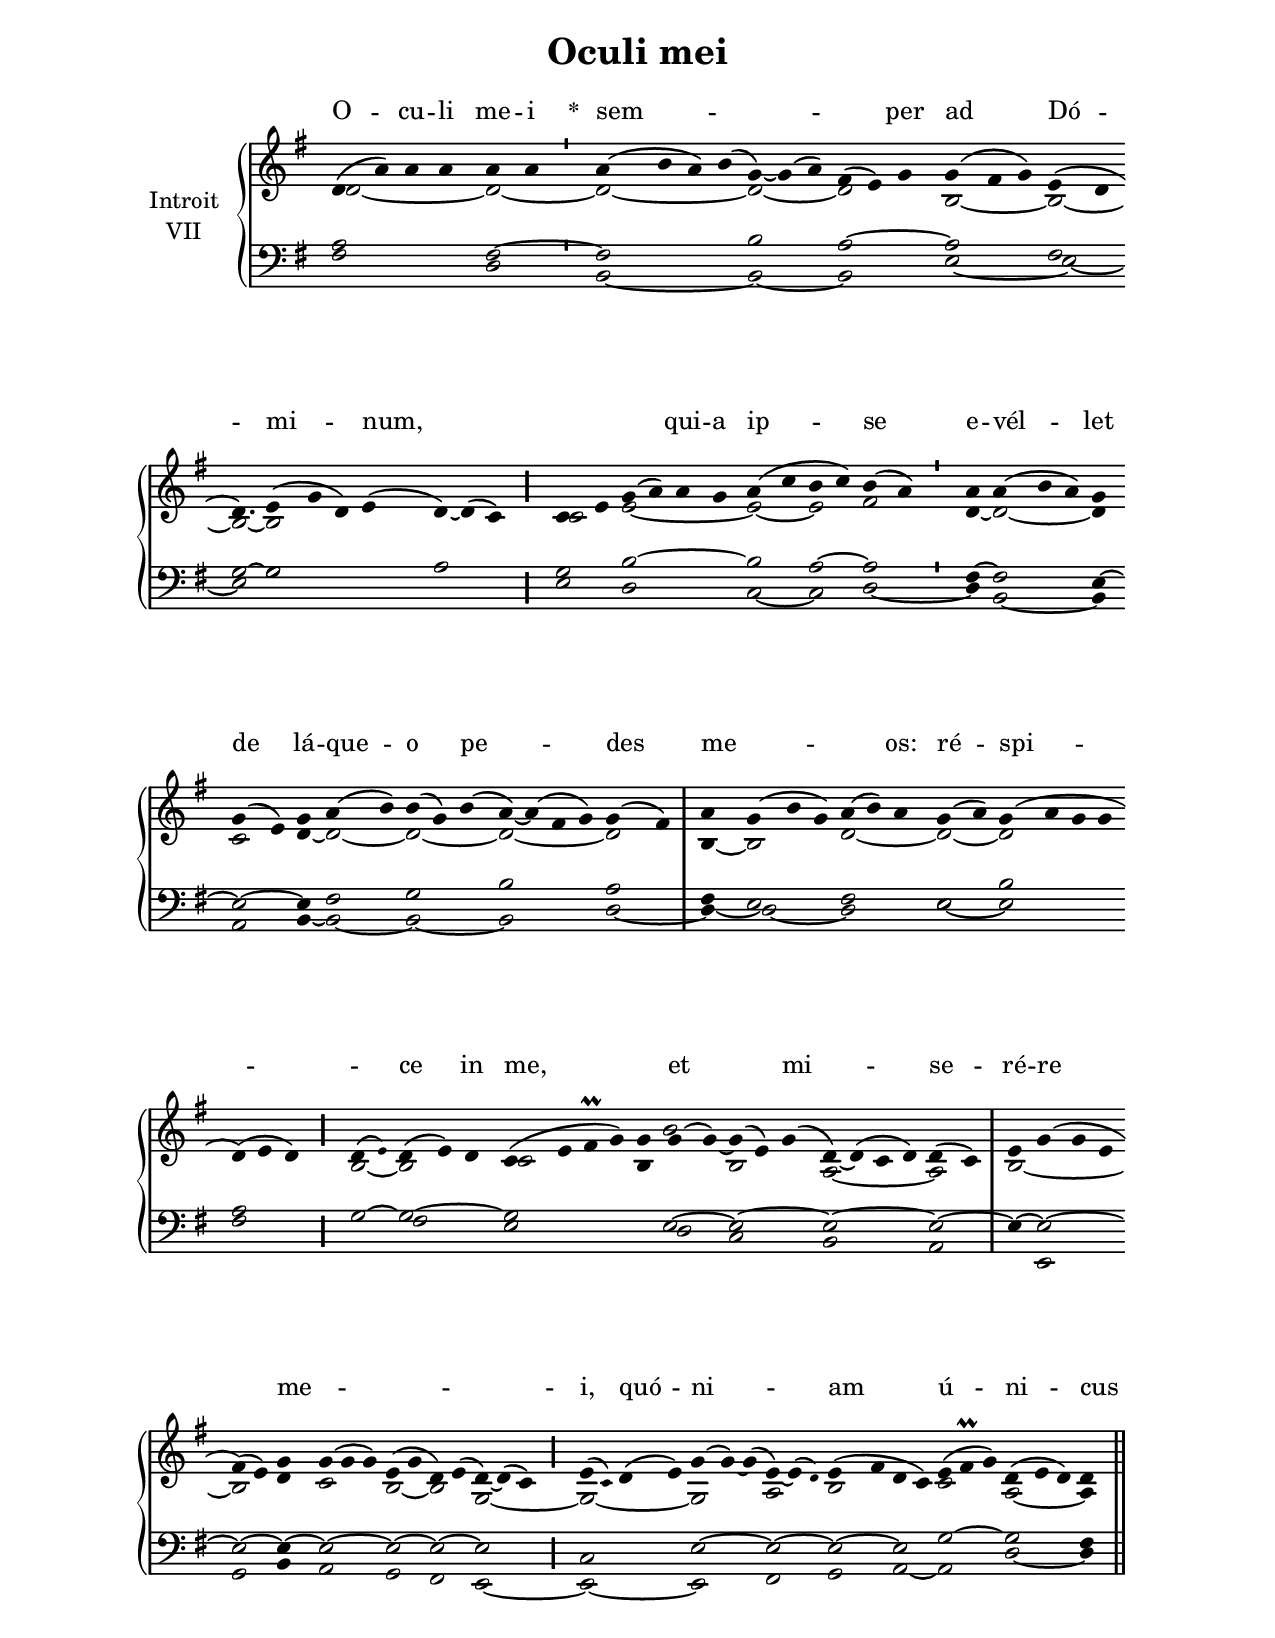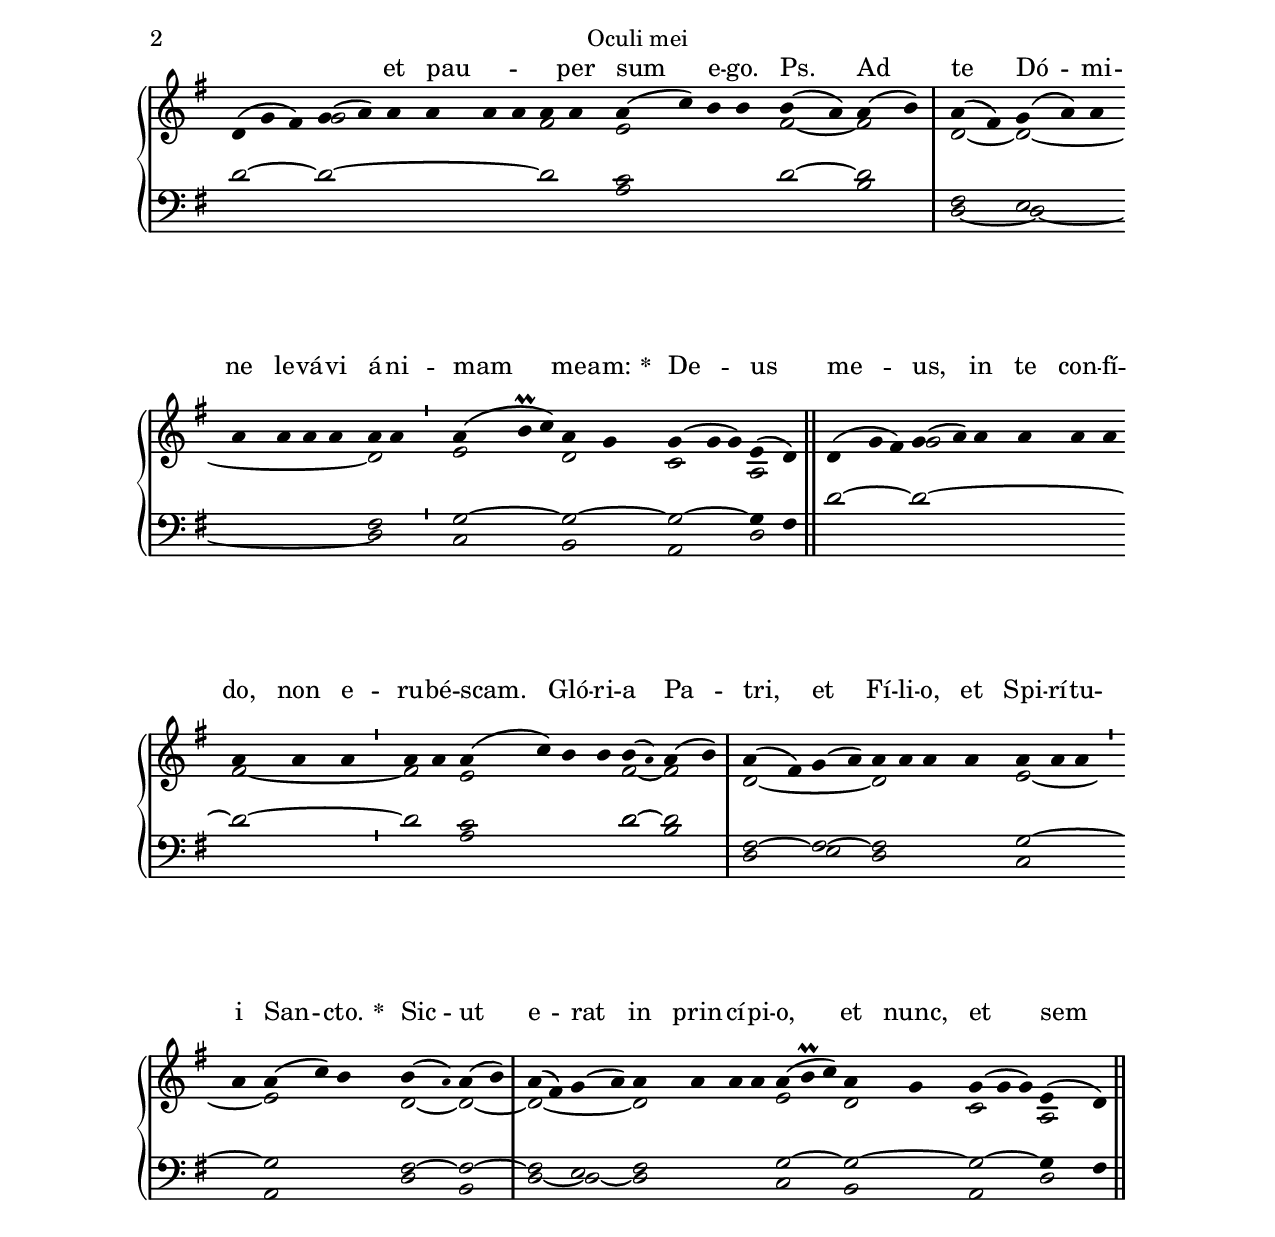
\version "2.18"
\include "gregorian.ly"
\include "noh2.ily"


%Page reference: page i.223
%(volume.page)

global = {
 \key d \mixolydian
 \cadenzaOn 
}

\header {
  title = \markup \center-column {"Oculi mei" \vspace #1 }
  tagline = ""
  composer = ""
}

\paper {
 #(include-special-characters)
  oddHeaderMarkup = \markup \fill-line {
    \line {}
    \center-column {
      \on-the-fly #first-page     " "
      \on-the-fly #not-first-page "Oculi mei"
    }
    \line { \on-the-fly #print-page-number-check-first \fromproperty #'page:page-number-string }
  }
  evenHeaderMarkup = \markup \fill-line {
    \line { \on-the-fly #print-page-number-check-first \fromproperty #'page:page-number-string }
    \center-column { "Oculi mei" }
    \line {}
  }
}

chantText = \lyricmode {
O -- cu -- li me -- i 
\set stanza = " * " sem -- _ _ per ad Dó -- mi -- num, _ _ _ 
qui -- a ip -- se e -- vél -- let de lá -- que -- o pe -- des me -- _ _ os: 
ré -- spi -- _ ce in me, _ 
et mi -- se -- ré -- re me -- _ _ _ i, 
quó -- ni -- am ú -- ni -- cus _ _ 
et pau -- _ _ _ per sum e -- go. Ps. 
Ad te Dó -- mi -- ne le -- vá -- vi á -- ni -- mam me -- am: 
\set stanza = " * " 
De -- us me -- us, in te con -- fí -- do, non e -- ru -- bé -- scam. 
Gló -- ri -- a Pa -- tri, et Fí -- li -- o, et Spi -- rí -- tu -- i San -- cto. 
\set stanza = " * " 
Sic -- ut e -- rat in prin -- cí -- pi -- o, et nunc, et sem -- per, 
et in sǽ -- cu -- la sæ -- cu -- ló -- rum. A -- men. }

chantMusic = {
\tieDown   d'4 ( a'4) a'4 a'4 a'4 a'4 \divisioMinima
 a'4 ( b'4 a'4) b'4 ( g'4) ~ g'4 ( a'4) fis'4 ( e'4) g'4 g'4 ( fis'4 g'4) e'4 ( d'4 \forceBreak
) d'4. e'4 ( g'4 d'4) e'4 ( d'4) ~ d'4 ( c'4) \divisioMaior
 c'4 e'4 g'4 ( a'4) a'4 g'4 a'4 ( c''4 b'4 c''4) b'4 ( a'4) \divisioMinima
 a'4 a'4 ( b'4 a'4) g'4 \forceBreak
 g'4 ( e'4) g'4 a'4 ( b'4) b'4 ( g'4) b'4 ( a'4) ~ a'4 ( fis'4 g'4) g'4 ( fis'4) \divisioMaxima
 a'4 g'4 ( b'4 g'4) a'4 ( b'4) a'4 g'4 ( a'4) g'4 ( a'4 g'4 g'4 \forceBreak
) d'4 ( e'4 d'4) \divisioMaior
 d'4 ( \once \tweak #'font-size #-4 e' ) d'4 ( e'4) d'4 c'4 ( e'4 fis'\prall g'4) g'4 g'4 ( g'4) ~ g'4 ( e'4) g'4 ( d'4) ~ d'4 ( c'4 d'4) d'4 ( c'4) \divisioMaxima
 e'4 g'4 ( g'4 e'4 \forceBreak
) fis'4 ( e'4) g'4 g'4 ( g'4 g'4) e'4 ( g'4 d'4) e'4 ( d'4) ~ d'4 ( c'4) \divisioMaior
 e'4 ( \once \tweak #'font-size #-4 c' ) d'4 ( e'4) g'4 ( g'4) ~ g'4 ( e'4) ~ e'4 ( \once \tweak #'font-size #-4 d' ) e'4 ( fis'4 d'4 c'4) e'4 ( fis'\prall g'4) d'4 ( e'4 d'4) d'4 \finalis \forceBreak

 d'4 ( g'4 fis'4) g'4 ( a'4) a'4 a'4 a'4 a'4 a'4 a'4 a'4 ( c''4) b'4 b'4 b'4 ( a'4) a'4 ( b'4) \divisioMaxima
 a'4 ( fis'4) g'4 ( a'4) a'4 \forceBreak
 a'4 a'4 a'4 a'4 a'4 a'4 \divisioMinima
 a'4 ( b'\prall c''4) a'4 g'4 g'4 ( g'4 g'4) e'4 ( d'4) \finalis
  d'4 ( g'4 fis'4) g'4 ( a'4) a'4 a'4 a'4 a'4 \forceBreak
 a'4 a'4 a'4 \divisioMinima
 a'4 a'4 a'4 ( c''4) b'4 b'4 b'4 ( \once \tweak #'font-size #-4 a' ) a'4 ( b'4) \divisioMaxima
 a'4 ( fis'4) g'4 ( a'4) a'4 a'4 a'4 a'4 a'4 a'4 a'4 \divisioMinima \forceBreak

 a'4 a'4 ( c''4) b'4 b'4 ( \once \tweak #'font-size #-4 a' ) a'4 ( b'4) \divisioMaxima
 a'4 ( fis'4) g'4 ( a'4) a'4 a'4 a'4 a'4 a'4 ( b'\prall c''4) a'4 g'4 g'4 ( g'4 g'4) e'4 ( d'4) \finalis

}

altoMusic = {
d'2*4/2 ~ d'2 ~ \divisioMinima
d'2*4/2 ~ d'2*3/2 ~ d'2*3/2 b2*3/2 ~ b2 ~ b2*3/4 ~ b2*3/2 r2*4/2 \divisioMaior
c'2 e'2*4/2 ~ e'2 ~ e'2 fis'2 \divisioMinima
d'4 ~ d'2*3/2 ~ d'4 c'2 d'4 ~ d'2 ~ d'2*3/2 ~ d'2*4/2 ~ d'2 \divisioMaxima
b4 ~ b2*3/2 d'2*3/2 ~ d'2 ~ d'2*4/2 r2*3/2 \divisioMaior
b2 ~ b2*3/2 c'2*4/2 b4 b'2 b2*3/2 a2*4/2 ~ a2 \divisioMaxima
b2*4/2 ~ b2 d'4 c'2*3/2 b2 ~ b2 g2*3/2 ~ \divisioMaior
g2*4/2 ~ g2*3/2 a2*3/2 b2 r2 c'2*3/2 a2*3/2 ~ a4 \finalis
r2*3/2 g'2*6/2 fis'2 e'2*4/2 fis'2 ~ fis'2 \divisioMaxima
d'2 ~ d'2*7/2 ~ d'2 \divisioMinima
e'2*3/2 d'2 c'2*3/2 a2 r2*3/2 g'2*6/2 fis'2*3/2 ~ \divisioMinima
fis'2 e'2*4/2 fis'2 ~ fis'2 \divisioMaxima
d'2*4/2 ~ d'2*4/2 e'2*4/2 ~ e'2*3/2 d'2 ~ d'2 ~ \divisioMaxima
d'2*4/2 ~ d'2*4/2 e'2*3/2 d'2 c'2*3/2 a2 \finalis
}

tenorMusic = {
a2*4/2 fis2 ~ \divisioMinima
fis2*4/2 b2*3/2 a2*3/2 ~ a2*3/2 fis2 g2*3/4 ~ g2*4/2 a2*3/2 \divisioMaior
g2 b2*4/2 ~ b2 a2 ~ a2 \divisioMinima
fis4 ~ fis2*3/2 e4 ~ e2 ~ e4 fis2 g2*3/2 b2*4/2 a2 \divisioMaxima
fis4 e2*3/2 fis2*3/2 e2 b2*4/2 a2*3/2 \divisioMaior
g2 ~ g2*3/2 ~ g2*5/2 e2 ~ e2*3/2 ~ e2*4/2 ~ e2 ~ \divisioMaxima
e4 ~ e2*3/2 ~ e2 ~ e4 ~ e2*3/2 ~ e2 ~ e2 ~ e2*3/2 \divisioMaior
c2*4/2 e2*3/2 ~ e2*3/2 ~ e2 ~ e2 g2*3/2 ~ g2*3/2 fis4 \finalis
d'2*3/2 ~ d'2*6/2 ~ d'2 c'2*4/2 d'2 ~ d'2 \divisioMaxima
fis2 e2*7/2 fis2 \divisioMinima
g2*3/2 ~ g2 ~ g2*3/2 ~ g4 fis4 d'2*3/2 ~ d'2*6/2 ~ d'2*3/2 ~ \divisioMinima
d'2 c'2*4/2 d'2 ~ d'2 \divisioMaxima
fis2 ~ fis2 ~ fis2*4/2 g2*4/2 ~ g2*3/2 fis2 ~ fis2 ~ \divisioMaxima
fis2 e2 fis2*4/2 g2*3/2 ~ g2 ~ g2*3/2 ~ g4 fis4 \finalis
}

bassMusic = {
fis2*4/2 d2 \divisioMinima
b,2*4/2 ~ b,2*3/2 ~ b,2*3/2 e2*3/2 ~ e2 ~ e2*3/4 g2*4/2 r2*3/2 \divisioMaior
e2 d2*4/2 c2 ~ c2 d2 ~ \divisioMinima
d4 b,2*3/2 ~ b,4 a,2 b,4 ~ b,2 ~ b,2*3/2 ~ b,2*4/2 d2 ~ \divisioMaxima
d4 ~ d2*3/2 ~ d2*3/2 e2 ~ e2*4/2 fis2*3/2 \divisioMaior
r2 fis2*3/2 e2*5/2 d2 c2*3/2 b,2*4/2 a,2 \divisioMaxima
r4 e,2*3/2 g,2 b,4 a,2*3/2 g,2 fis,2 e,2*3/2 ~ \divisioMaior
e,2*4/2 ~ e,2*3/2 fis,2*3/2 g,2 a,2 ~ a,2*3/2 d2*3/2 ~ d4 \finalis
r2*11/2 a2*4/2 r2 b2 \divisioMaxima
d2 ~ d2*7/2 ~ d2 \divisioMinima
c2*3/2 b,2 a,2*3/2 d2 r2*12/2 \divisioMinima
r2 a2*4/2 d'2 b2 \divisioMaxima
d2 e2 d2*4/2 c2*4/2 a,2*3/2 d2 b,2 \divisioMaxima
d2 ~ d2 ~ d2*4/2 c2*3/2 b,2 a,2*3/2 d2 \finalis
}

voiceLines = {
\voiceLineStyle


}

\score{
  <<
    \new GrandStaff <<
      \set GrandStaff.autoBeaming = ##f
      \set GrandStaff.instrumentName = \markup \center-column {
        "Introit"
        "VII"
      }
      \new Staff = up <<
        \new Voice = "chant" {
          \voiceOne \global \chantMusic
        }
        \new Voice {
          \voiceTwo \global \altoMusic
        }
      >>

      \new Staff = down <<
        \clef bass
        \new Voice {
          \voiceOne \global \tenorMusic
        }
        \new Voice {
          \voiceTwo \global \bassMusic
        }
	\new Voice {
        \voiceThree \global \voiceLines
        }
      >>
    >>
    \new Lyrics \lyricsto chant {
      \chantText
    }
  >>
  \layout{
  }
  \midi{
    \tempo 4 = 125
  }
}
